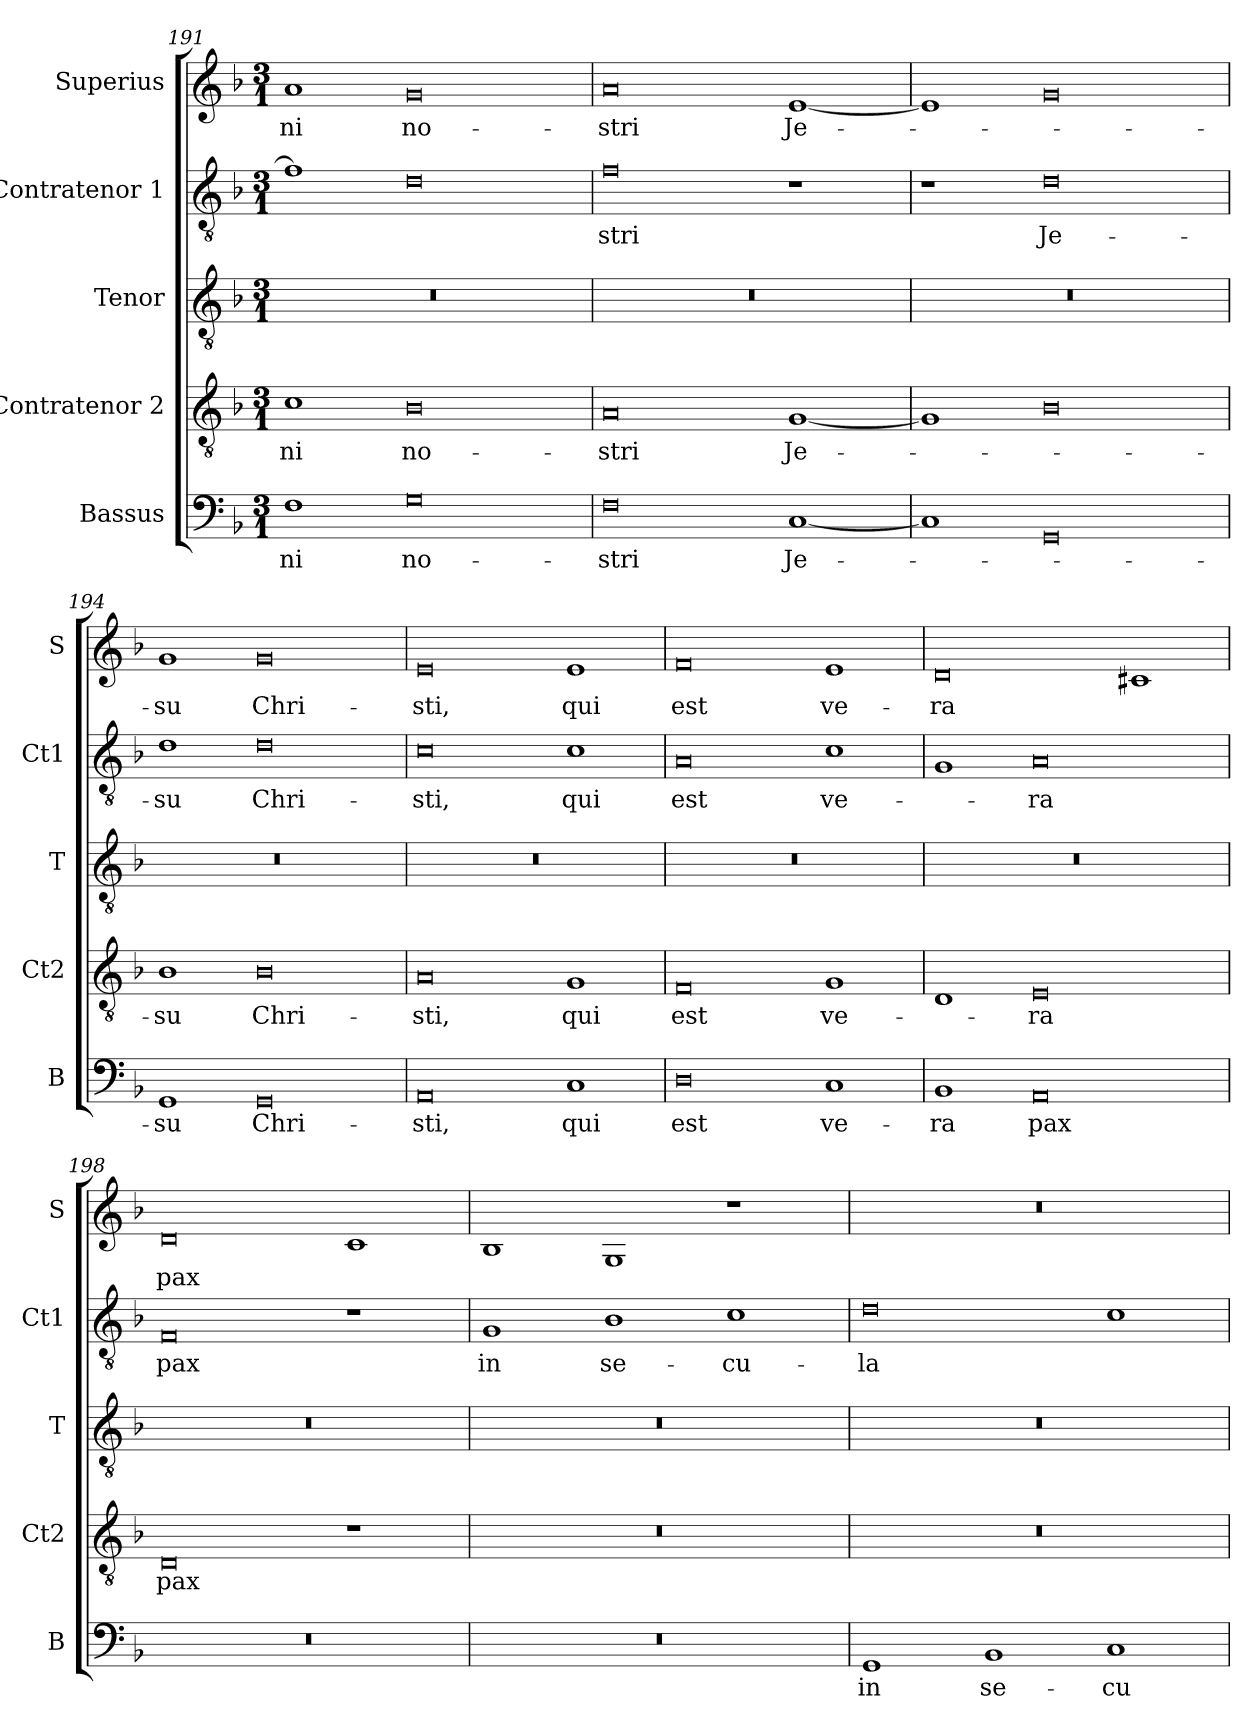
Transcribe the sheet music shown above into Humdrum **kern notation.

**kern	**text	**kern	**text	**kern	**kern	**text	**kern	**text
*part5	*part5	*part4	*part4	*part3	*part2	*part2	*part1	*part1
*staff5	*staff5	*staff4	*staff4	*staff3	*staff2	*staff2	*staff1	*staff1
*I"Bassus	*	*I"Contratenor 2	*	*I"Tenor	*I"Contratenor 1	*	*I"Superius	*
*I'B	*	*I'Ct2	*	*I'T	*I'Ct1	*	*I'S	*
*clefF4	*	*clefGv2	*	*clefGv2	*clefGv2	*	*clefG2	*
*k[b-]	*	*k[b-]	*	*k[b-]	*k[b-]	*	*k[b-]	*
*M3/1	*	*M3/1	*	*M3/1	*M3/1	*	*M3/1	*
=191	=191	=191	=191	=191	=191	=191	=191	=191
1F	-ni	1c	-ni	0.r	1f]	.	1a	-ni
0G	no-	0B-	no-	.	0d	.	0g	no-
=192	=192	=192	=192	=192	=192	=192	=192	=192
0F	-stri	0A	-stri	0.r	0f	-stri	0a	-stri
[1C	Je-	[1G	Je-	.	1r	.	[1e	Je-
=193	=193	=193	=193	=193	=193	=193	=193	=193
1C]	.	1G]	.	0.r	1r	.	1e]	.
0GG	.	0B-	.	.	0d	Je-	0g	.
=194	=194	=194	=194	=194	=194	=194	=194	=194
1GG	-su	1B-	-su	0.r	1d	-su	1g	-su
0GG	Chri-	0B-	Chri-	.	0d	Chri-	0g	Chri-
=195	=195	=195	=195	=195	=195	=195	=195	=195
0AA	-sti,	0A	-sti,	0.r	0c	-sti,	0e	-sti,
1C	qui	1G	qui	.	1c	qui	1e	qui
=196	=196	=196	=196	=196	=196	=196	=196	=196
0D	est	0F	est	0.r	0A	est	0f	est
1C	ve-	1G	ve-	.	1c	ve-	1e	ve-
=197	=197	=197	=197	=197	=197	=197	=197	=197
1BB-	-ra	1D	.	0.r	1G	.	0d	-ra
0AA	pax	0E	-ra	.	0A	-ra	.	.
.	.	.	.	.	.	.	1c#X	.
=198	=198	=198	=198	=198	=198	=198	=198	=198
0.r	.	0D	pax	0.r	0F	pax	0d	pax
.	.	1r	.	.	1r	.	1c	.
=199	=199	=199	=199	=199	=199	=199	=199	=199
0.r	.	0.r	.	0.r	1G	in	1B-	.
.	.	.	.	.	1B-	se-	1G	.
.	.	.	.	.	1c	-cu-	1r	.
=200	=200	=200	=200	=200	=200	=200	=200	=200
1GG	in	0.r	.	0.r	0d	-la	0.r	.
1BB-	se-	.	.	.	.	.	.	.
1C	-cu-	.	.	.	1c	.	.	.
=	=	=	=	=	=	=	=	=
*-	*-	*-	*-	*-	*-	*-	*-	*-
